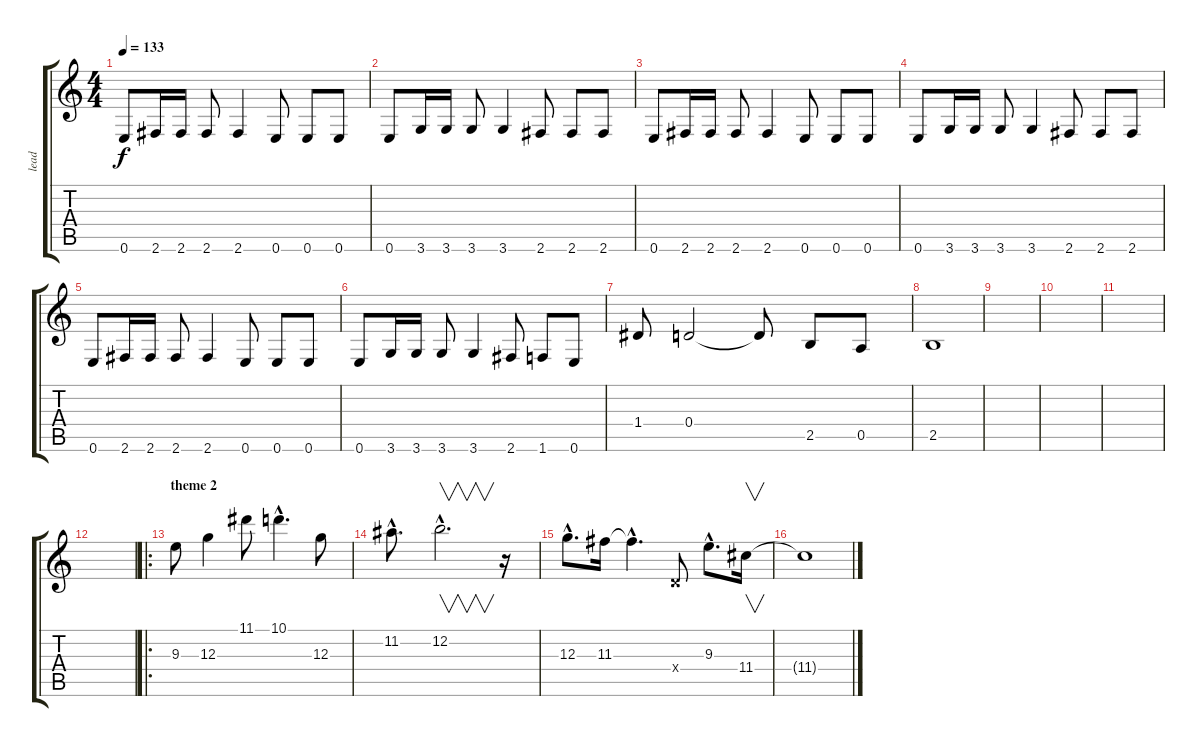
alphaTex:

\track ("lead" "lead") {instrument overdrivenguitar}
\staff {score tabs}
\tuning (E4 B3 G3 D3 A2 E2) {hide}
\ts (4 4)
\tempo 133
\clef g2
\ks c
0.6.8{dy f} 2.6.16 2.6.16 2.6.8 2.6.4 0.6.8 0.6.8 0.6.8 |
0.6.8 3.6.16 3.6.16 3.6.8 3.6.4 2.6.8 2.6.8 2.6.8 |
0.6.8 2.6.16 2.6.16 2.6.8 2.6.4 0.6.8 0.6.8 0.6.8 |
0.6.8 3.6.16 3.6.16 3.6.8 3.6.4 2.6.8 2.6.8 2.6.8 |
0.6.8 2.6.16 2.6.16 2.6.8 2.6.4 0.6.8 0.6.8 0.6.8 |
0.6.8 3.6.16 3.6.16 3.6.8 3.6.4 2.6.8 1.6.8 0.6.8 |
1.4.8 0.4.2 0.4{t}.8 2.5.8 0.5.8 |
2.5.1 |
|
|
|
|
\ro
\section ("" "theme 2")
9.3.8 12.3.4 11.1.8 10.1{hac}.4{d} 12.3.8 |
11.2{hac}.8{d} 12.2{hac}.2{v d} r.16 |
12.3{hac}.8{d} 11.3.16 11.3{hac t}.4{d} 0.4{x}.8 9.3{hac}.8{d} 11.4.16{v} |
11.4{t}.1
